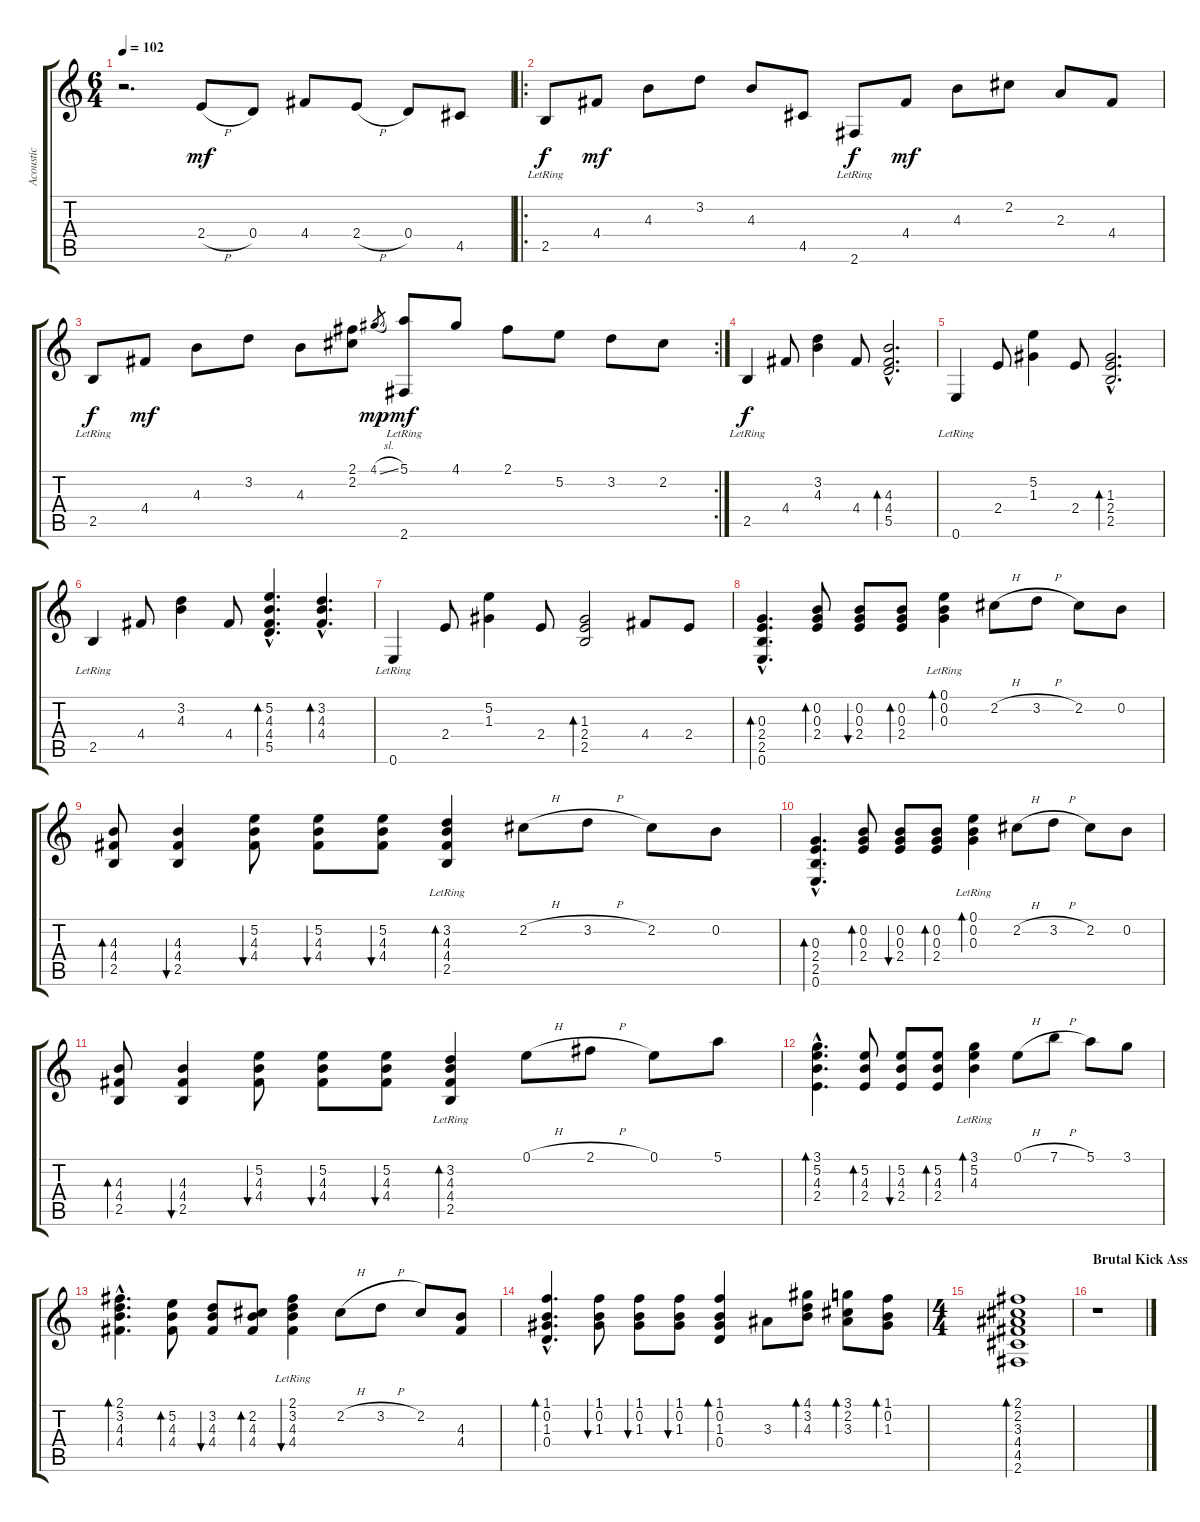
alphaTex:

\track ("Acoustic" "Acoustic") {instrument acousticguitarnylon}
\staff {score tabs}
\tuning (E4 B3 G3 D3 A2 E2) {hide}
\ts (6 4)
\tempo 102
\clef g2
\ks c
r.2{d dy mf instrument acousticguitarnylon} 2.4{h}.8 0.4.8 4.4.8 2.4{h}.8 0.4.8 4.5.8 |
\ro
2.5{lr}.8{dy f} 4.4.8{dy mf} 4.3.8 3.2.8 4.3.8 4.5.8 2.6{lr}.8{dy f} 4.4.8{dy mf} 4.3.8 2.2.8 2.3.8 4.4.8 |
\rc 2
2.5{lr}.8{dy f} 4.4.8{dy mf} 4.3.8 3.2.8 4.3.8 (2.1 2.2).8 4.1{sl}.8{gr dy mp} (5.1 2.6{lr}).8{dy mf} 4.1.8 2.1.8 5.2.8 3.2.8 2.2.8 |
2.5{lr}.4{dy f} 4.4.8 (3.2 4.3).4 4.4.8 (4.3{hac} 4.4{hac} 5.5{hac}).2{d bd 240} |
0.6{lr}.4 2.4.8 (5.2 1.3).4 2.4.8 (1.3{hac} 2.4{hac} 2.5{hac}).2{d bd 240} |
2.5{lr}.4 4.4.8 (3.2 4.3).4 4.4.8 (5.2{hac} 4.3{hac} 4.4{hac} 5.5{hac}).4{d bd 240} (3.2{hac} 4.3{hac} 4.4{hac}).4{d bd 240} |
0.6{lr}.4 2.4.8 (5.2 1.3).4 2.4.8 (1.3 2.4 2.5).2{bd 240} 4.4.8 2.4.8 |
(0.3{hac} 2.4{hac} 2.5{hac} 0.6{hac}).4{d bd 120} (0.2 0.3 2.4).8{bd 120} (0.2 0.3 2.4).8{bu 120} (0.2 0.3 2.4).8{bd 120} (0.1{lr} 0.2 0.3{lr}).4{bd 120} 2.2{h}.8 3.2{h}.8 2.2.8 0.2.8 |
(4.3 4.4 2.5).8{bd 30} (4.3 4.4 2.5).4{bu 30} (5.2 4.3 4.4).8{bu 30} (5.2 4.3 4.4).8{bu 30} (5.2 4.3 4.4).8{bu 30} (3.2 4.3{lr} 4.4{lr} 2.5{lr}).4{bd 30} 2.2{h}.8 3.2{h}.8 2.2.8 0.2.8 |
(0.3{hac} 2.4{hac} 2.5{hac} 0.6{hac}).4{d bd 120} (0.2 0.3 2.4).8{bd 60} (0.2 0.3 2.4).8{bu 120} (0.2 0.3 2.4).8{bd 120} (0.1{lr} 0.2 0.3{lr}).4{bd 120} 2.2{h}.8 3.2{h}.8 2.2.8 0.2.8 |
(4.3 4.4 2.5).8{bd 30} (4.3 4.4 2.5).4{bu 30} (5.2 4.3 4.4).8{bu 30} (5.2 4.3 4.4).8{bu 30} (5.2 4.3 4.4).8{bu 30} (3.2{lr} 4.3{lr} 4.4{lr} 2.5{lr}).4{bd 30} 0.1{h}.8 2.1{h}.8 0.1.8 5.1.8 |
(3.1{hac} 5.2{hac} 4.3{hac} 2.4{hac}).4{d bd 120} (5.2 4.3 2.4).8{bd 60} (5.2 4.3 2.4).8{bu 60} (5.2 4.3 2.4).8{bd 120} (3.1{lr} 5.2{lr} 4.3{lr}).4{bd 120} 0.1{h}.8 7.1{h}.8 5.1.8 3.1.8 |
(2.1{hac} 3.2{hac} 4.3{hac} 4.4{hac}).4{d bd 120} (5.2 4.3 4.4).8{bd 30} (3.2 4.3 4.4).8{bu 30} (2.2 4.3 4.4).8{bd 60} (2.1{lr} 3.2 4.3{lr} 4.4{lr}).4{bu 60} 2.2{h}.8 3.2{h}.8 2.2.8 (4.3 4.4).8 |
(1.1{hac} 0.2{hac} 1.3{hac} 0.4{hac}).4{d bd 120} (1.1 0.2 1.3).8{bu 60} (1.1 0.2 1.3).8{bu 30} (1.1 0.2 1.3).8{bu 60} (1.1 0.2 1.3 0.4).4{bd 60} 3.3.8 (4.1 3.2 4.3).8{bd 120} (3.1 2.2 3.3).8{bd 60} (1.1 0.2 1.3).8{bd 120} |
\ts (4 4)
(2.1 2.2 3.3 4.4 4.5 2.6).1{bd 120} |
\section ("" "Brutal Kick Ass")
r.1
